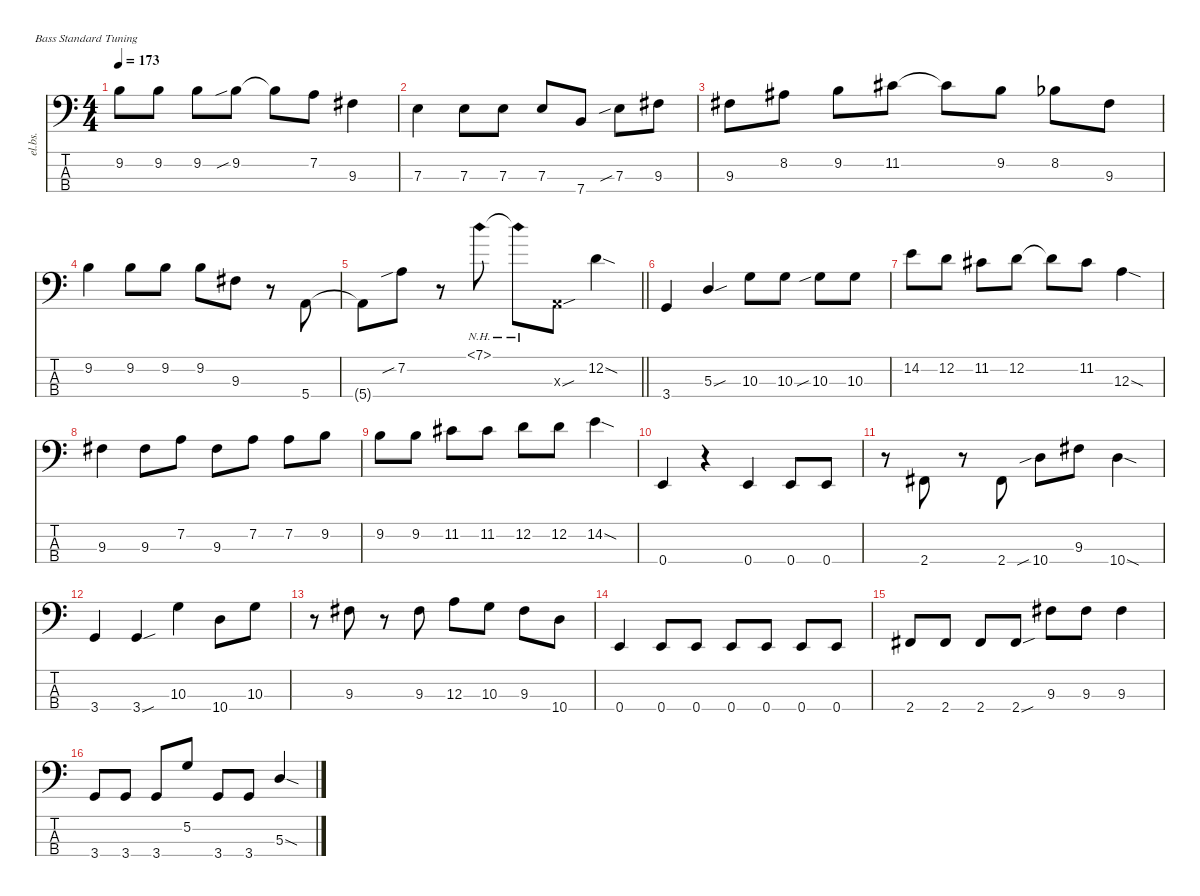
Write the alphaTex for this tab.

\defaultSystemsLayout 4
\hideDynamics
\bracketExtendMode nobrackets
\track ("Electric Bass" "el.bs.") {mute instrument electricbassfinger}
\staff {score tabs}
\tuning (G2 D2 A1 E1)
\ts (4 4)
\tempo 173
\clef f4
\ks c
9.2.8{dy mf beam Down} 9.2.8{beam Down} 9.2.8{beam Down} 9.2{sib}.8{beam Down} 9.2{t}.8{beam Down} 7.2.8{beam Down} 9.3{acc #}.4{beam Down} |
7.3.4{beam Down} 7.3.8{beam Down} 7.3.8{beam Down} 7.3.8{beam Up} 7.4.8{beam Up} 7.3{sib}.8{beam Down} 9.3{acc #}.8{beam Down} |
9.3{acc #}.8{beam Down} 8.2{acc #}.8{beam Down} 9.2.8{beam Down} 11.2{acc #}.8{beam Down} 11.2{t acc #}.8{beam Down} 9.2.8{beam Down} 8.2{acc b}.8{beam Down} 9.3{acc #}.8{beam Down} |
9.2.4{beam Down} 9.2.8{beam Down} 9.2.8{beam Down} 9.2.8{beam Down} 9.3{acc #}.8{beam Down} r.8{beam Down} 5.4.8{beam Up} |
\barLineRight lightlight
5.4{t}.8{beam Down} 7.2{sib}.8{beam Down} r.8{beam Down} 7.1{nh}.8{beam Down} 7.1{nh t}.8{beam Down} 0.3{sou x}.8{beam Down} 12.2{sod}.4{beam Down} |
3.4.4{beam Up} 5.3{sou}.4{beam Up} 10.3.8{beam Down} 10.3.8{beam Down} 10.3{sib}.8{beam Down} 10.3.8{beam Down} |
14.2.8{beam Down} 12.2.8{beam Down} 11.2{acc #}.8{beam Down} 12.2.8{beam Down} 12.2{t}.8{beam Down} 11.2{acc #}.8{beam Down} 12.3{sod}.4{beam Down} |
9.3{acc #}.4{beam Down} 9.3{acc #}.8{beam Down} 7.2.8{beam Down} 9.3{acc #}.8{beam Down} 7.2.8{beam Down} 7.2.8{beam Down} 9.2.8{beam Down} |
9.2.8{beam Down} 9.2.8{beam Down} 11.2{acc #}.8{beam Down} 11.2{acc #}.8{beam Down} 12.2.8{beam Down} 12.2.8{beam Down} 14.2{sod}.4{beam Down} |
0.4.4{beam Up} r.4{beam Down} 0.4.4{beam Up} 0.4.8{beam Up} 0.4.8{beam Up} |
r.8{beam Down} 2.4{acc #}.8{beam Up} r.8{beam Down} 2.4{acc #}.8{beam Up} 10.4{sib}.8{beam Down} 9.3{acc #}.8{beam Down} 10.4{sod}.4{beam Down} |
3.4.4{beam Up} 3.4{sou}.4{beam Up} 10.3.4{beam Down} 10.4.8{beam Down} 10.3.8{beam Down} |
r.8{beam Down} 9.3{acc #}.8{beam Down} r.8{beam Down} 9.3{acc #}.8{beam Down} 12.3.8{beam Down} 10.3.8{beam Down} 9.3{acc #}.8{beam Down} 10.4.8{beam Down} |
0.4.4{beam Up} 0.4.8{beam Up} 0.4.8{beam Up} 0.4.8{beam Up} 0.4.8{beam Up} 0.4.8{beam Up} 0.4.8{beam Up} |
2.4{acc #}.8{beam Up} 2.4{acc #}.8{beam Up} 2.4{acc #}.8{beam Up} 2.4{sou acc #}.8{beam Up} 9.3{acc #}.8{beam Down} 9.3{acc #}.8{beam Down} 9.3{acc #}.4{beam Down} |
3.4.8{beam Up} 3.4.8{beam Up} 3.4.8{beam Up} 5.2.8{beam Up} 3.4.8{beam Up} 3.4.8{beam Up} 5.3{sod}.4{beam Up}
